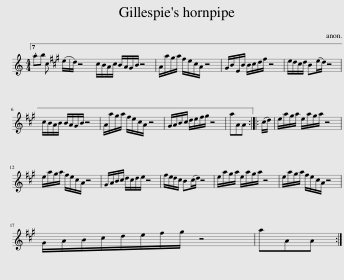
X:1
L:1/8
M:4/4
I:linebreak $
K:C
V:1 treble
V:1
 .ab c (e/d/) z4 | ^c/B/A/c/ B/A/^G/B/ z4 | A/a/^g/a/ ^f/e/^c/A/ z4 | ^G/B/E/B/ B/^c/d/^f/ z4 | e/d/^c/d/ B(e/d/) z4 |$ %5
 ^c/B/A/B/ B/A/^G/B/ z4 | A/a/^g/a/ ^f/e/^c/A/ z4 | ^G/A/B/^c/ d/e/^f/^g/ z4 | aAA :: (^c/d/) | %10
 e/a/^g/a/ e/a/g/a/ z4 |$ e/a/^g/a/ ^f/e/^c/A/ z4 | ^G/A/B/^c/ d/c/d/e/ z4 | ^f/e/d/^c/ B(c/d/) z4 | e/a/^g/a/ e/a/g/a/ z4 | %15
 e/a/^g/a/ ^f/e/^c/A/ z4 |$ ^G/A/B/^c/d/e/^f/^g/ z4 | aAA :| %18
